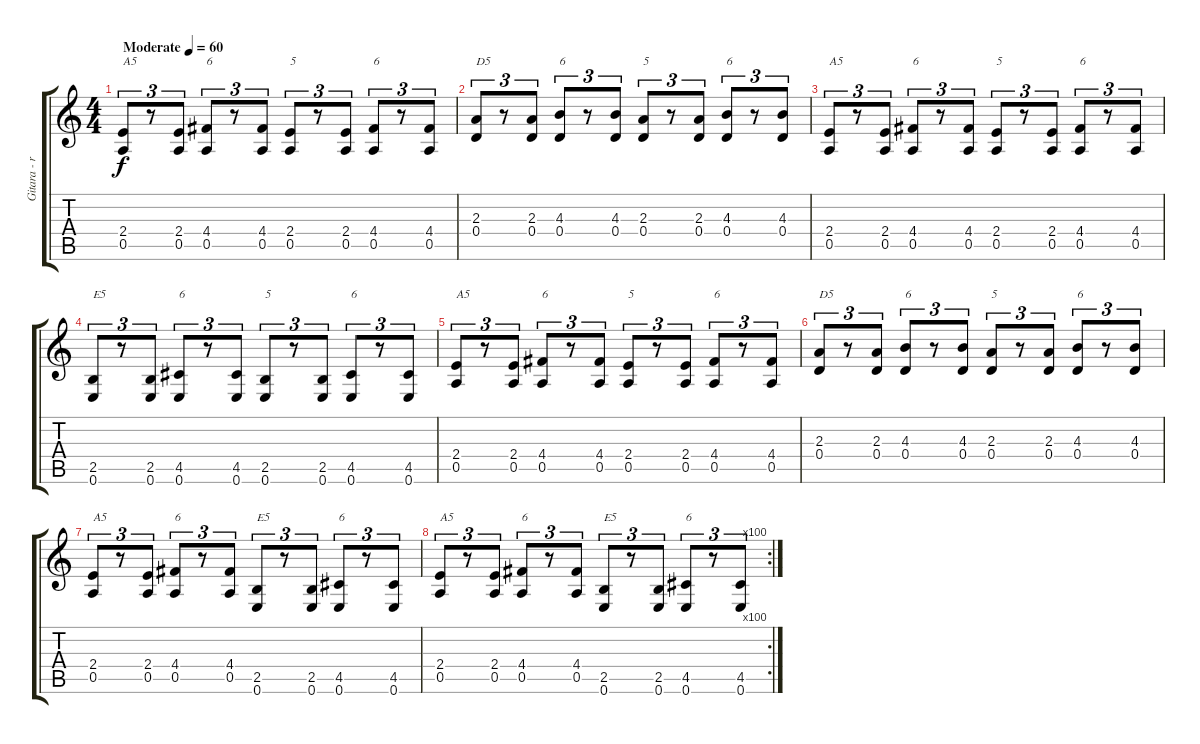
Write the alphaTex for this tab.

\track ("Gitara - rytm blues'a" "Gitara - r") {instrument acousticguitarsteel}
\staff {score tabs}
\tuning (E4 B3 G3 D3 A2 E2) {hide}
\ts (4 4)
\tempo (60 "Moderate")
\clef g2
\ks c
(2.4 0.5).8{tu (3 2) txt "A5" dy f instrument acousticguitarsteel} r.8{tu (3 2)} (2.4 0.5).8{tu (3 2)} (4.4 0.5).8{tu (3 2) txt "6"} r.8{tu (3 2)} (4.4 0.5).8{tu (3 2)} (2.4 0.5).8{tu (3 2) txt "5"} r.8{tu (3 2)} (2.4 0.5).8{tu (3 2)} (4.4 0.5).8{tu (3 2) txt "6"} r.8{tu (3 2)} (4.4 0.5).8{tu (3 2)} |
(2.3 0.4).8{tu (3 2) txt "D5"} r.8{tu (3 2)} (2.3 0.4).8{tu (3 2)} (4.3 0.4).8{tu (3 2) txt "6"} r.8{tu (3 2)} (4.3 0.4).8{tu (3 2)} (2.3 0.4).8{tu (3 2) txt "5"} r.8{tu (3 2)} (2.3 0.4).8{tu (3 2)} (4.3 0.4).8{tu (3 2) txt "6"} r.8{tu (3 2)} (4.3 0.4).8{tu (3 2)} |
(2.4 0.5).8{tu (3 2) txt "A5"} r.8{tu (3 2)} (2.4 0.5).8{tu (3 2)} (4.4 0.5).8{tu (3 2) txt "6"} r.8{tu (3 2)} (4.4 0.5).8{tu (3 2)} (2.4 0.5).8{tu (3 2) txt "5"} r.8{tu (3 2)} (2.4 0.5).8{tu (3 2)} (4.4 0.5).8{tu (3 2) txt "6"} r.8{tu (3 2)} (4.4 0.5).8{tu (3 2)} |
(2.5 0.6).8{tu (3 2) txt "E5"} r.8{tu (3 2)} (2.5 0.6).8{tu (3 2)} (4.5 0.6).8{tu (3 2) txt "6"} r.8{tu (3 2)} (4.5 0.6).8{tu (3 2)} (2.5 0.6).8{tu (3 2) txt "5"} r.8{tu (3 2)} (2.5 0.6).8{tu (3 2)} (4.5 0.6).8{tu (3 2) txt "6"} r.8{tu (3 2)} (4.5 0.6).8{tu (3 2)} |
(2.4 0.5).8{tu (3 2) txt "A5"} r.8{tu (3 2)} (2.4 0.5).8{tu (3 2)} (4.4 0.5).8{tu (3 2) txt "6"} r.8{tu (3 2)} (4.4 0.5).8{tu (3 2)} (2.4 0.5).8{tu (3 2) txt "5"} r.8{tu (3 2)} (2.4 0.5).8{tu (3 2)} (4.4 0.5).8{tu (3 2) txt "6"} r.8{tu (3 2)} (4.4 0.5).8{tu (3 2)} |
(2.3 0.4).8{tu (3 2) txt "D5"} r.8{tu (3 2)} (2.3 0.4).8{tu (3 2)} (4.3 0.4).8{tu (3 2) txt "6"} r.8{tu (3 2)} (4.3 0.4).8{tu (3 2)} (2.3 0.4).8{tu (3 2) txt "5"} r.8{tu (3 2)} (2.3 0.4).8{tu (3 2)} (4.3 0.4).8{tu (3 2) txt "6"} r.8{tu (3 2)} (4.3 0.4).8{tu (3 2)} |
(2.4 0.5).8{tu (3 2) txt "A5"} r.8{tu (3 2)} (2.4 0.5).8{tu (3 2)} (4.4 0.5).8{tu (3 2) txt "6"} r.8{tu (3 2)} (4.4 0.5).8{tu (3 2)} (2.5 0.6).8{tu (3 2) txt "E5"} r.8{tu (3 2)} (2.5 0.6).8{tu (3 2)} (4.5 0.6).8{tu (3 2) txt "6"} r.8{tu (3 2)} (4.5 0.6).8{tu (3 2)} |
\rc 100
(2.4 0.5).8{tu (3 2) txt "A5"} r.8{tu (3 2)} (2.4 0.5).8{tu (3 2)} (4.4 0.5).8{tu (3 2) txt "6"} r.8{tu (3 2)} (4.4 0.5).8{tu (3 2)} (2.5 0.6).8{tu (3 2) txt "E5"} r.8{tu (3 2)} (2.5 0.6).8{tu (3 2)} (4.5 0.6).8{tu (3 2) txt "6"} r.8{tu (3 2)} (4.5 0.6).8{tu (3 2)}
